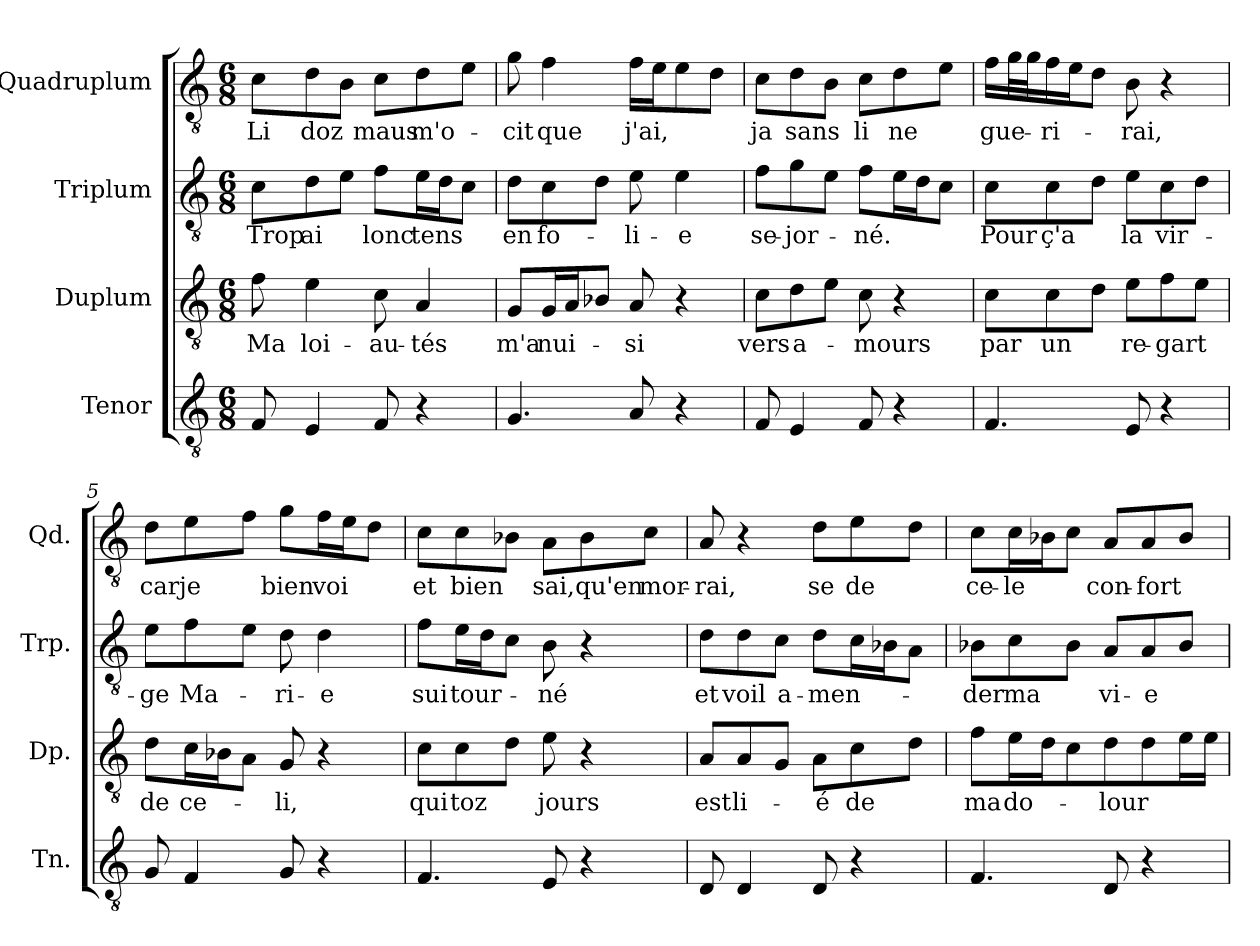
**kern	**kern	**text	**kern	**text	**kern	**text
*part4	*part3	*part3	*part2	*part2	*part1	*part1
*staff4	*staff3	*staff3	*staff2	*staff2	*staff1	*staff1
*I"Tenor	*I"Duplum	*	*I"Triplum	*	*I"Quadruplum	*
*I'Tn.	*I'Dp.	*	*I'Trp.	*	*I'Qd.	*
*clefGv2	*clefGv2	*	*clefGv2	*	*clefGv2	*
*k[]	*k[]	*	*k[]	*	*k[]	*
*M6/8	*M6/8	*	*M6/8	*	*M6/8	*
=1	=1	=1	=1	=1	=1	=1
!	!	!LO:LY:b	!	!LO:LY:b	!	!LO:LY:b
8F/	8f\	Ma	8c\L	Trop	8c\L	Li
!	!	!LO:LY:b	!	!LO:LY:b	!	!LO:LY:b
4E/	4e\	loi-	8d\	ai	8d\	doz
.	.	.	8e\J	.	8B\J	.
!	!	!LO:LY:b	!	!LO:LY:b	!	!LO:LY:b
8F/	8c\	-au-	8f\L	lonc	8c\L	maus
!	!	!LO:LY:b	!	!LO:LY:b	!	!LO:LY:b
4r	4A/	-tés	16e\L	tens	8d\	m'o-
.	.	.	16d\J	.	.	.
.	.	.	8c\J	.	8e\J	.
=2	=2	=2	=2	=2	=2	=2
!	!	!LO:LY:b	!	!LO:LY:b	!	!LO:LY:b
4.G/	8G/L	m'a	8d\L	en	8g\	-cit
!	!	!LO:LY:b	!	!LO:LY:b	!	!LO:LY:b
.	16G/L	nui-	8c\	fo-	4f\	que
.	16A/J	.	.	.	.	.
.	8B-X/J	.	8d\J	.	.	.
!	!	!LO:LY:b	!	!LO:LY:b	!	!LO:LY:b
8A/	8A/	-si	8e\	-li-	16f\LL	j'ai,
.	.	.	.	.	16e\J	.
!	!	!	!	!LO:LY:b	!	!
4r	4r	.	4e\	-e	8e\	.
.	.	.	.	.	8d\J	.
=3	=3	=3	=3	=3	=3	=3
!	!	!LO:LY:b	!	!LO:LY:b	!	!LO:LY:b
8F/	8c\L	vers	8f\L	se-	8c\L	ja
!	!	!LO:LY:b	!	!LO:LY:b	!	!LO:LY:b
4E/	8d\	a-	8g\	-jor-	8d\	sans
.	8e\J	.	8e\J	.	8B\J	.
!	!	!LO:LY:b	!	!LO:LY:b	!	!LO:LY:b
8F/	8c\	-mours	8f\L	-né.	8c\L	li
!	!	!	!	!	!	!LO:LY:b
4r	4r	.	16e\L	.	8d\	ne
.	.	.	16d\J	.	.	.
.	.	.	8c\J	.	8e\J	.
=4	=4	=4	=4	=4	=4	=4
!	!	!LO:LY:b	!	!LO:LY:b	!	!LO:LY:b
4.F/	8c\L	par	8c\L	Pour	16f\LL	gue-
*	*	*	*	*	*tremolo	*
.	.	.	.	.	32g\	.
.	.	.	.	.	32g\	.
*	*	*	*	*	*Xtremolo	*
!	!	!LO:LY:b	!	!LO:LY:b	!	!LO:LY:b
.	8c\	un	8c\	ç'a	16f\	-ri-
.	.	.	.	.	16e\J	.
.	8d\J	.	8d\J	.	8d\J	.
!	!	!LO:LY:b	!	!LO:LY:b	!	!LO:LY:b
8E/	8e\L	re-	8e\L	la	8B\	-rai,
!	!	!LO:LY:b	!	!LO:LY:b	!	!
4r	8f\	-gart	8c\	vir-	4r	.
.	8e\J	.	8d\J	.	.	.
!!LO:LB:g=z
=5	=5	=5	=5	=5	=5	=5
!	!	!LO:LY:b	!	!LO:LY:b	!	!LO:LY:b
8G/	8d\L	de	8e\L	-ge	8d\L	car
!	!	!LO:LY:b	!	!LO:LY:b	!	!LO:LY:b
4F/	16c\L	ce-	8f\	Ma-	8e\	je
.	16B-i\J	.	.	.	.	.
.	8A\J	.	8e\J	.	8f\J	.
!	!	!LO:LY:b	!	!LO:LY:b	!	!LO:LY:b
8G/	8G/	-li,	8d\	-ri-	8g\L	bien
!	!	!	!	!LO:LY:b	!	!LO:LY:b
4r	4r	.	4d\	-e	16f\L	voi
.	.	.	.	.	16e\J	.
.	.	.	.	.	8d\J	.
=6	=6	=6	=6	=6	=6	=6
!	!	!LO:LY:b	!	!LO:LY:b	!	!LO:LY:b
4.F/	8c\L	qui	8f\L	sui	8c\L	et
!	!	!LO:LY:b	!	!LO:LY:b	!	!LO:LY:b
.	8c\	toz	16e\L	tour-	8c\	bien
.	.	.	16d\J	.	.	.
.	8d\J	.	8c\J	.	8B-i\J	.
!	!	!LO:LY:b	!	!LO:LY:b	!	!LO:LY:b
8E/	8e\	jours	8B\	-né	8A\L	sai,
!	!	!	!	!	!	!LO:LY:b
4r	4r	.	4r	.	8B-\	qu'en
!	!	!	!	!	!	!LO:LY:b
.	.	.	.	.	8c\J	mor-
=7	=7	=7	=7	=7	=7	=7
!	!	!LO:LY:b	!	!LO:LY:b	!	!LO:LY:b
8D/	8A/L	est	8d\L	et	8A/	-rai,
!	!	!LO:LY:b	!	!LO:LY:b	!	!
4D/	8A/	li-	8d\	voil	4r	.
!	!	!	!	!LO:LY:b	!	!
.	8G/J	.	8c\J	a-	.	.
!	!	!LO:LY:b	!	!LO:LY:b	!	!LO:LY:b
8D/	8A\L	-é	8d\L	-men-	8d\L	se
!	!	!LO:LY:b	!	!	!	!LO:LY:b
4r	8c\	de	16c\L	.	8e\	de
.	.	.	16B-i\J	.	.	.
.	8d\J	.	8A\J	.	8d\J	.
=8	=8	=8	=8	=8	=8	=8
!	!	!LO:LY:b	!	!LO:LY:b	!	!LO:LY:b
4.F/	8f\L	ma	8B-i\L	-der	8c\L	ce-
!	!	!LO:LY:b	!	!LO:LY:b	!	!LO:LY:b
.	16e\L	do-	8c\	ma	16c\L	-le
.	16d\J	.	.	.	16B-i\J	.
.	8c\J	.	8B-i\J	.	8c\J	.
!	!	!LO:LY:b	!	!LO:LY:b	!	!LO:LY:b
8D/	8d\L	-lour	8A/L	vi-	8A/L	con-
!	!	!	!	!LO:LY:b	!	!LO:LY:b
4r	8d\	.	8A/	-e	8A/	-fort
*	*tremolo	*	*	*	*	*
.	16e\	.	8B-i/J	.	8B-i/J	.
.	16e\JJ	.	.	.	.	.
*	*Xtremolo	*	*	*	*	*
=	=	=	=	=	=	=
*-	*-	*-	*-	*-	*-	*-
